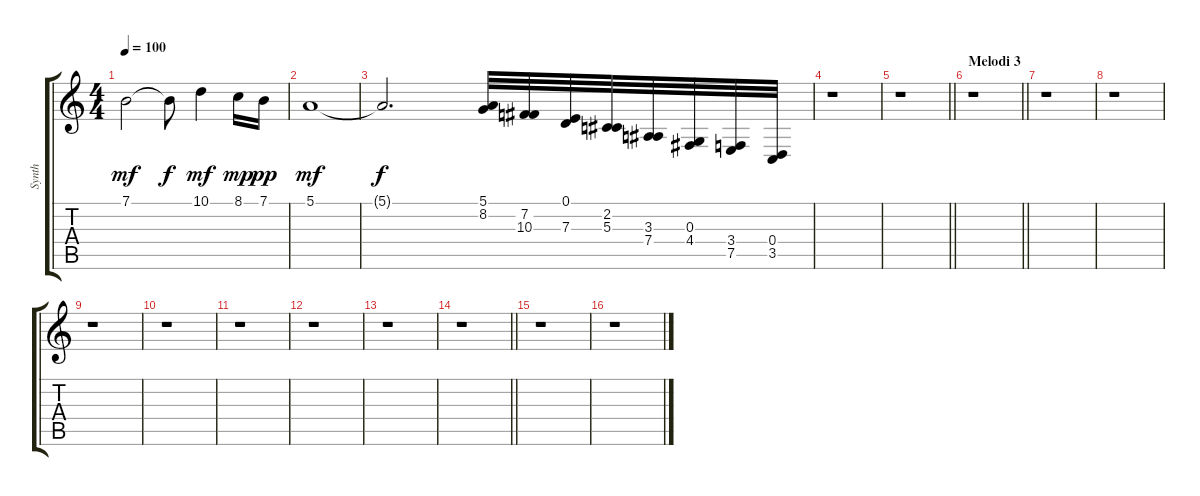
\track ("Synth" "Synth") {instrument lead1square}
\staff {score tabs}
\tuning (E4 B3 G3 D3 A2 E2) {hide}
\ts (4 4)
\tempo 100
\clef g2
\ks c
7.1.2{dy mf} 7.1{t}.8{dy f} 10.1.4{dy mf} 8.1.16{dy mp} 7.1.16{dy pp} |
5.1.1{dy mf} |
5.1{t}.2{d dy f} (5.1 8.2).32 (7.2 10.3).32 (0.1 7.3).32 (2.2 5.3).32 (3.3 7.4).32 (0.3 4.4).32 (3.4 7.5).32 (0.4 3.5).32 |
r.1 |
\barLineRight lightlight
r.1 |
\section ("" "Melodi 3")
\barLineRight lightlight
r.1 |
r.1 |
r.1 |
r.1 |
r.1 |
r.1 |
r.1 |
r.1 |
\barLineRight lightlight
r.1 |
r.1 |
r.1
